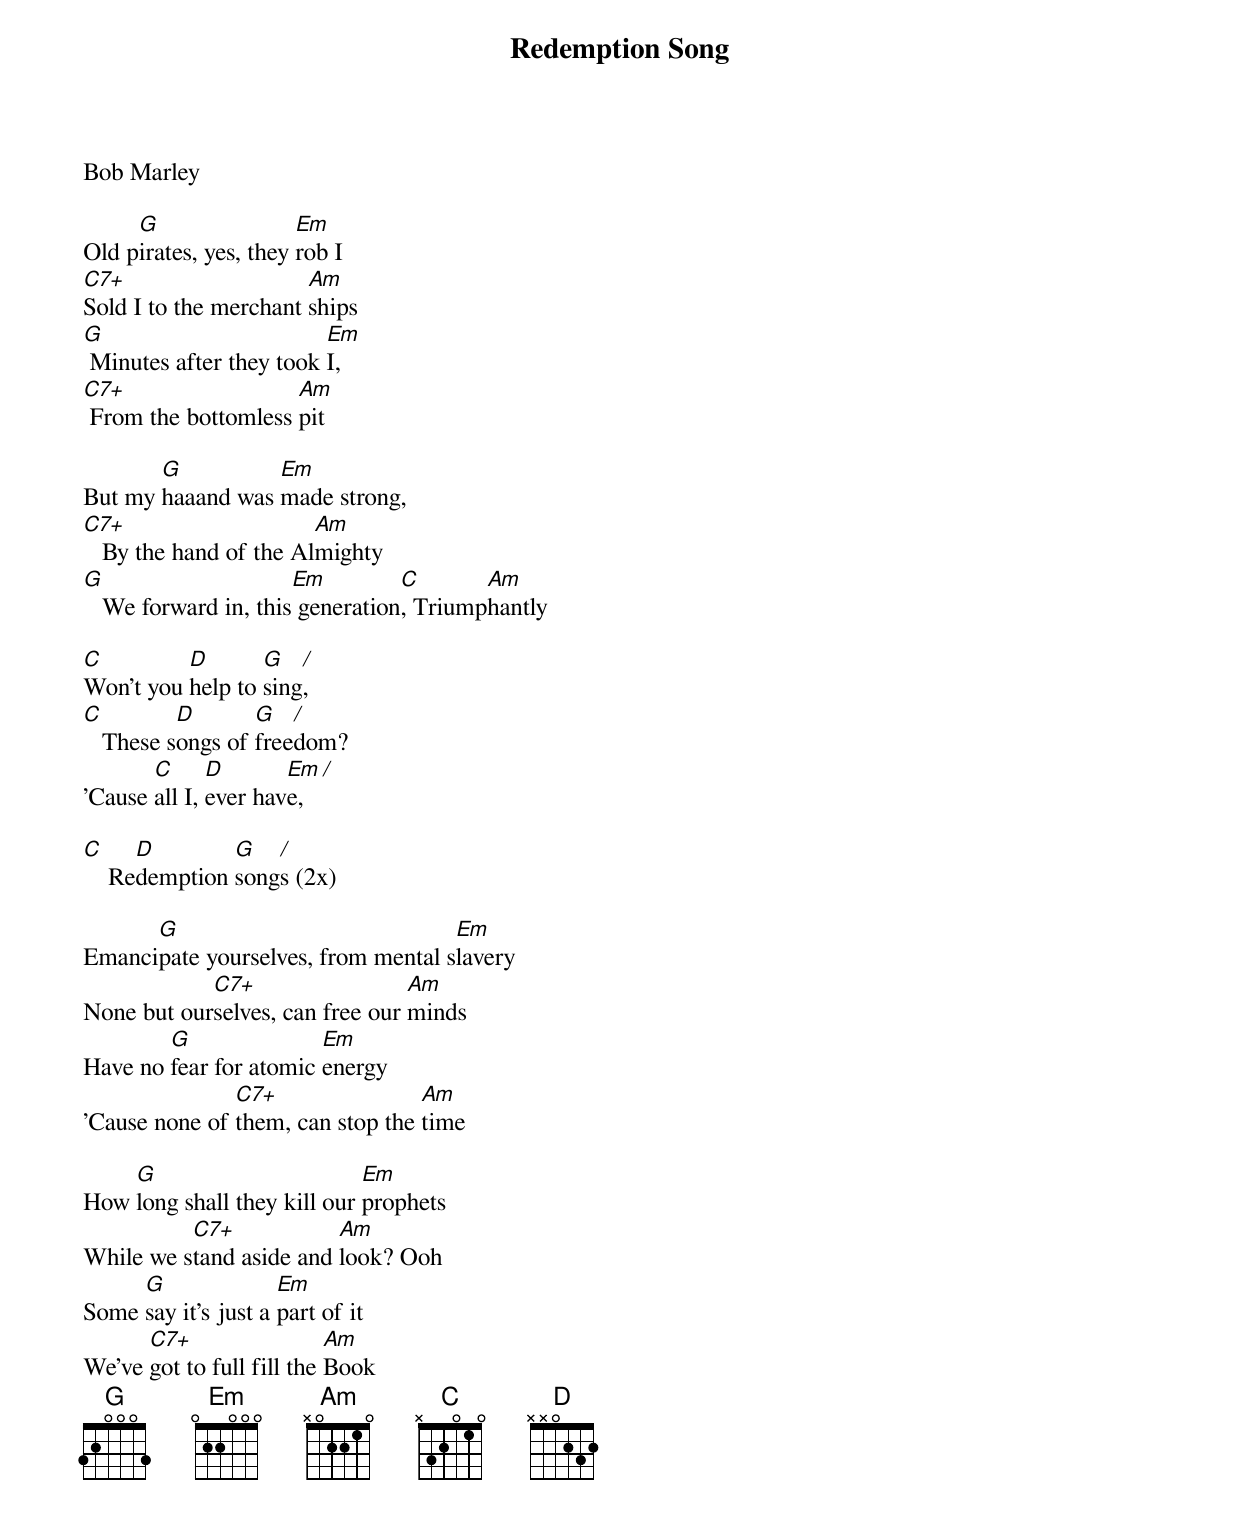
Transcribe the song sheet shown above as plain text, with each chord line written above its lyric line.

Redemption Song
Bob Marley

     G                 Em
Old pirates, yes, they rob I
C7+                    Am
Sold I to the merchant ships
G                        Em
 Minutes after they took I,
C7+                  Am
 From the bottomless pit

       G          Em
But my haaand was made strong,
C7+                     Am
   By the hand of the Almighty
G                     Em         C       Am
   We forward in, this generation, Triumphantly

C         D       G   /
Won't you help to sing,
C         D       G   /
   These songs of freedom?
       C      D       Em  /
'Cause all I, ever have,

C     D        G   /
    Redemption songs (2x)

      G                             Em
Emancipate yourselves, from mental slavery
            C7+                  Am
None but ourselves, can free our minds
        G               Em
Have no fear for atomic energy
               C7+                Am
'Cause none of them, can stop the time

    G                        Em
How long shall they kill our prophets
          C7+            Am
While we stand aside and look? Ooh
     G               Em
Some say it's just a part of it
      C7+                  Am
We've got to full fill the Book
